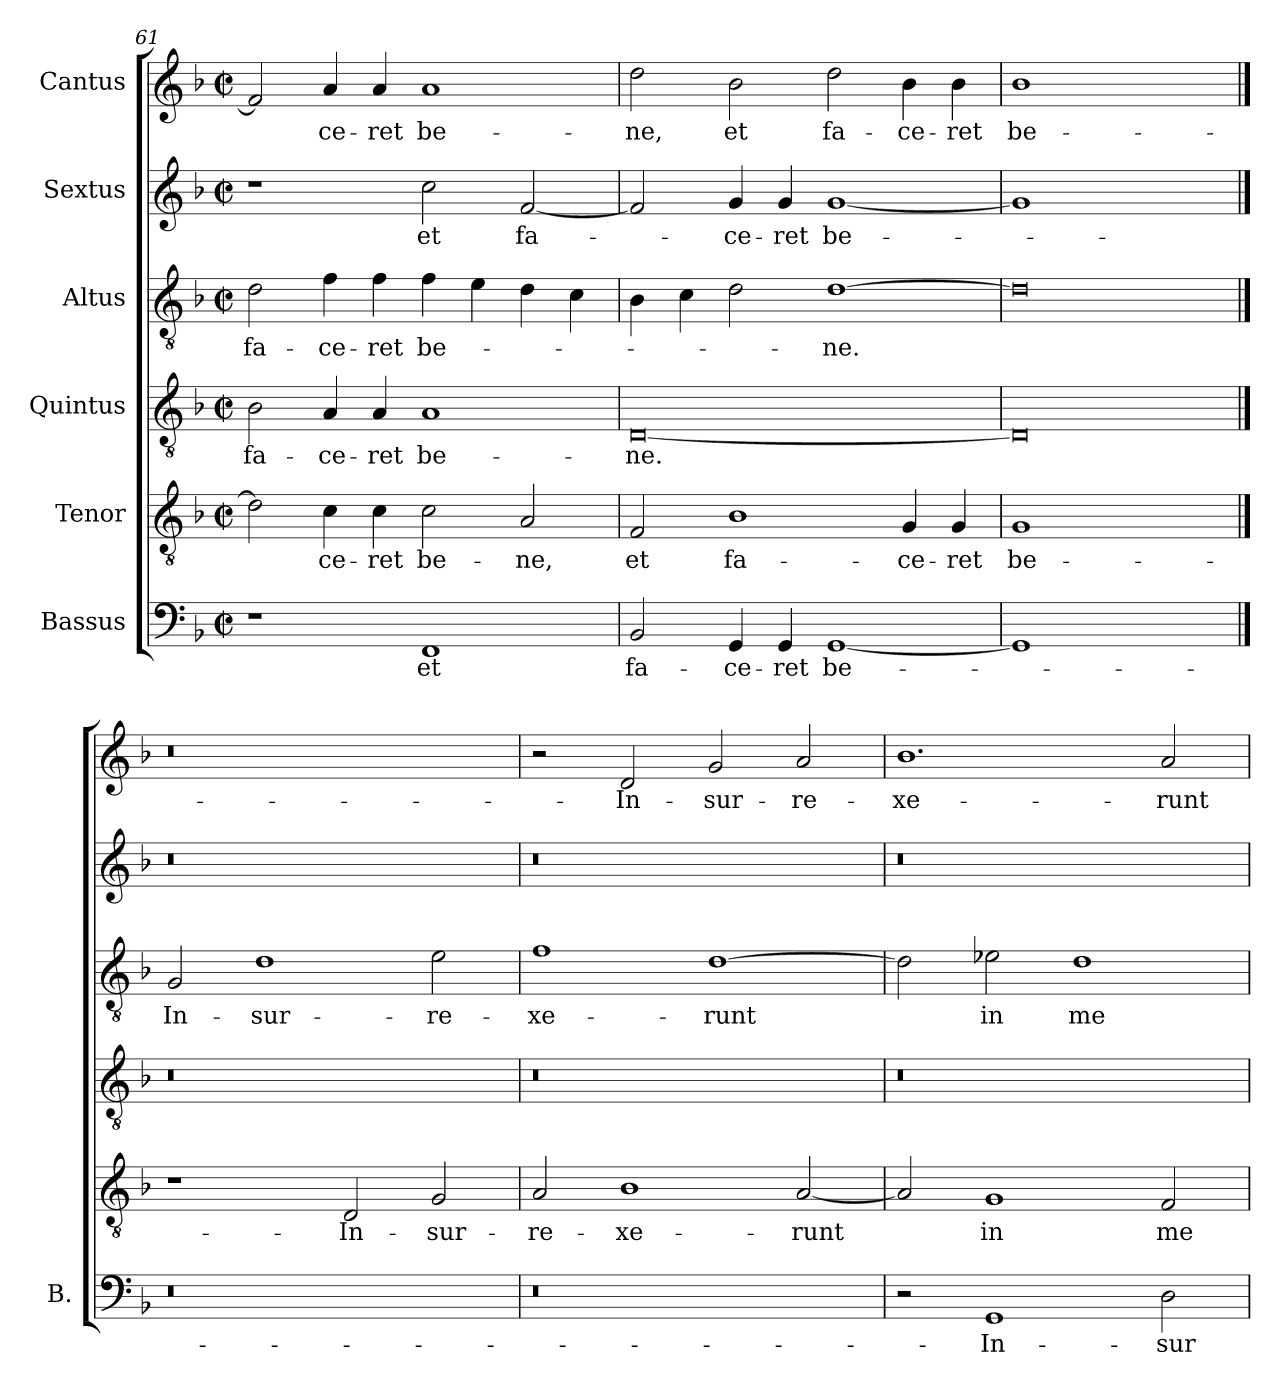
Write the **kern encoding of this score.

**kern	**text	**kern	**text	**kern	**text	**kern	**text	**kern	**text	**kern	**text
*part6	*part6	*part5	*part5	*part4	*part4	*part3	*part3	*part2	*part2	*part1	*part1
*staff6	*staff6	*staff5	*staff5	*staff4	*staff4	*staff3	*staff3	*staff2	*staff2	*staff1	*staff1
*I"Bassus	*	*I"Tenor	*	*I"Quintus	*	*I"Altus	*	*I"Sextus	*	*I"Cantus	*
*I'B.	*	*	*	*	*	*	*	*	*	*	*
*clefF4	*	*clefGv2	*	*clefGv2	*	*clefGv2	*	*clefG2	*	*clefG2	*
*k[b-]	*	*k[b-]	*	*k[b-]	*	*k[b-]	*	*k[b-]	*	*k[b-]	*
*F:	*	*F:	*	*F:	*	*F:	*	*F:	*	*F:	*
*M2/2	*	*M2/2	*	*M2/2	*	*M2/2	*	*M2/2	*	*M2/2	*
*met(c|)	*	*met(c|)	*	*met(c|)	*	*met(c|)	*	*met(c|)	*	*met(c|)	*
=61	=61	=61	=61	=61	=61	=61	=61	=61	=61	=61	=61
1r	.	2d\]	.	2B-\	fa-	2d\	fa-	1r	.	2f/]	.
.	.	4c\	-ce-	4A/	-ce-	4f\	-ce-	.	.	4a/	-ce-
.	.	4c\	-ret	4A/	-ret	4f\	-ret	.	.	4a/	-ret
1FF/	et	2c\	be-	1A/	be-	4f\	be-	2cc\	et	1a/	be-
.	.	.	.	.	.	4e\	.	.	.	.	.
.	.	2A/	-ne,	.	.	4d\	.	[2f/	fa-	.	.
.	.	.	.	.	.	4c\	.	.	.	.	.
=62	=62	=62	=62	=62	=62	=62	=62	=62	=62	=62	=62
2BB-/	fa-	2F/	et	[0D/	-ne.	4B-\	.	2f/]	.	2dd\	-ne,
.	.	.	.	.	.	4c\	.	.	.	.	.
4GG/	-ce-	1B-\	fa-	.	.	2d\	.	4g/	-ce-	2b-\	et
4GG/	-ret	.	.	.	.	.	.	4g/	-ret	.	.
[1GG/	be-	.	.	.	.	[1d\	-ne.	[1g/	be-	2dd\	fa-
.	.	4G/	-ce-	.	.	.	.	.	.	4b-\	-ce-
.	.	4G/	-ret	.	.	.	.	.	.	4b-\	-ret
=63	=63	=63	=63	=63	=63	=63	=63	=63	=63	=63	=63
1GG/]	.	1G/	be-	0D/]	.	0d\]	.	1g/]	.	1b-\	be-
1D\yy	-ne.	1A/yy	-ne.	.	.	.	.	1f#X/yy	-ne.	1a/yy	-ne.
==64	==64	==64	==64	==64	==64	==64	==64	==64	==64	==64	==64
!LO:N:vis=0	!	!	!	!LO:N:vis=0	!	!	!	!LO:N:vis=0	!	!LO:N:vis=0	!
1r	.	1r	.	1r	.	2G/	In-	1r	.	1r	.
.	.	.	.	.	.	1d\	-sur-	.	.	.	.
1ryy	.	2D/	In-	1ryy	.	.	.	1ryy	.	1ryy	.
.	.	2G/	-sur-	.	.	2e\	-re-	.	.	.	.
=65	=65	=65	=65	=65	=65	=65	=65	=65	=65	=65	=65
!LO:N:vis=0	!	!	!	!LO:N:vis=0	!	!	!	!LO:N:vis=0	!	!	!
1r	.	2A/	-re-	1r	.	1f\	-xe-	1r	.	2r	.
.	.	1B-\	-xe-	.	.	.	.	.	.	2d/	In-
1ryy	.	.	.	1ryy	.	[1d\	-runt	1ryy	.	2g/	-sur-
.	.	[2A/	-runt	.	.	.	.	.	.	2a/	-re-
=66	=66	=66	=66	=66	=66	=66	=66	=66	=66	=66	=66
!	!	!	!	!LO:N:vis=0	!	!	!	!LO:N:vis=0	!	!	!
2r	.	2A/]	.	1r	.	2d\]	.	1r	.	1.b-\	-xe-
1GG/	In-	1G/	in	.	.	2e-X\	in	.	.	.	.
.	.	.	.	1ryy	.	1d\	me	1ryy	.	.	.
2D\	-sur-	2F/	me	.	.	.	.	.	.	2a/	-runt
=	=	=	=	=	=	=	=	=	=	=	=
*-	*-	*-	*-	*-	*-	*-	*-	*-	*-	*-	*-
